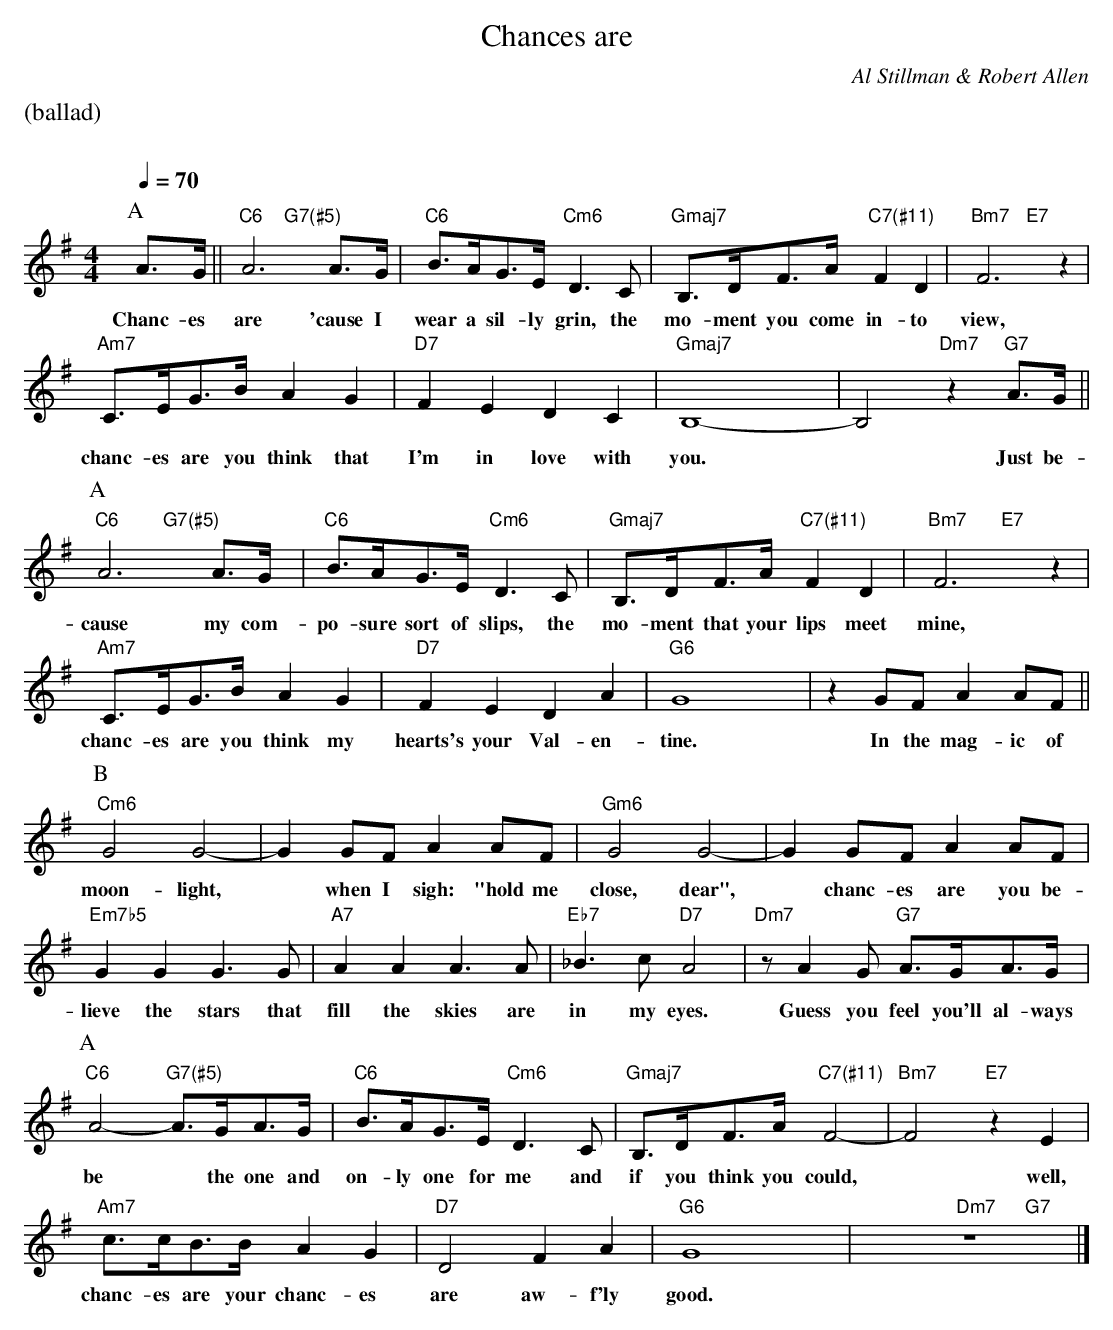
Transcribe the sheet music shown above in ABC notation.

X:1
T: Chances are
M:4/4
L:1/8
C:Al Stillman & Robert Allen
Q:1/4=70
%%staves (chords melody)
K:G
%%text (ballad)
%%vskip 20
P: A
V:chords
x2 || "C6"x4 "G7(#5)"x4 | "C6"x4 "Cm6"x4 | "Gmaj7"x4 "C7(#11)"x4 | "Bm7"x4 "E7"x4 |
"Am7"x4 x4 | "D7"x4 x4 | "Gmaj7"x4 x4 | x4 "Dm7"x2"G7"x2 ||
V:melody
A>G || A6A>G | B>AG>E D3C | B,>DF>AF2D2 | F6z2 |
w:Chanc-es are 'cause I wear a sil-ly grin, the mo-ment you come in-to view,
C>EG>BA2G2 | F2E2D2C2 | B,8- | B,4z2A>G||
w:chanc-es are you think that I'm in love with you.* Just be-
P: A
V:chords
"C6"x4 "G7(#5)"x4 | "C6"x4 "Cm6"x4 | "Gmaj7"x4 "C7(#11)"x4 | "Bm7"x4 "E7"x4 |
"Am7"x4 x4 | "D7"x4 x4 | "G6"x4 x4 | x4 x4 ||
V:melody
A6A>G | B>AG>E D3C | B,>DF>AF2D2 | F6z2 |
w:cause my com-po-sure sort of slips, the mo-ment that your lips meet mine,
C>EG>BA2G2 | F2E2D2A2 | G8 | z2GFA2AF ||
w:chanc-es are you think my hearts's your Val-en-tine. In the mag-ic of
P: B
V:chords
"Cm6"x4 x4 | x4 x4 | "Gm6"x4 x4 | x4 x4 |
"Em7b5"x4 x4 | "A7"x4 x4 | "Eb7"x4 "D7"x4 | "Dm7"x4 "G7"x4 |
V:melody
G4G4- | G2GFA2AF | G4G4- | G2GFA2AF |
w:moon-light,* when I sigh: "hold me close, dear",* chanc-es are you be-
G2G2G3G | A2A2A3A | _B3cA4 | zA2G A>GA>G||
w:lieve the stars that fill the skies are in my eyes. Guess you feel you'll al-ways
P: A
V:chords
"C6"x4 "G7(#5)"x4 | "C6"x4 "Cm6"x4 | "Gmaj7"x4 "C7(#11)"x4 | "Bm7"x4 "E7"x4 |
"Am7"x4 x4 | "D7"x4 x4 | "G6"x4 x4 | x4 "Dm7"x2"G7"x2 |]
V:melody
A4-A>GA>G | B>AG>E D3C | B,>DF>AF4- | F4z2E2 |
w:be* the one and on-ly one for me and if you think you could,* well,
c>cB>BA2G2 | D4F2A2 | G8 | z8 |]
w:chanc-es are your chanc-es are aw-f'ly good.
